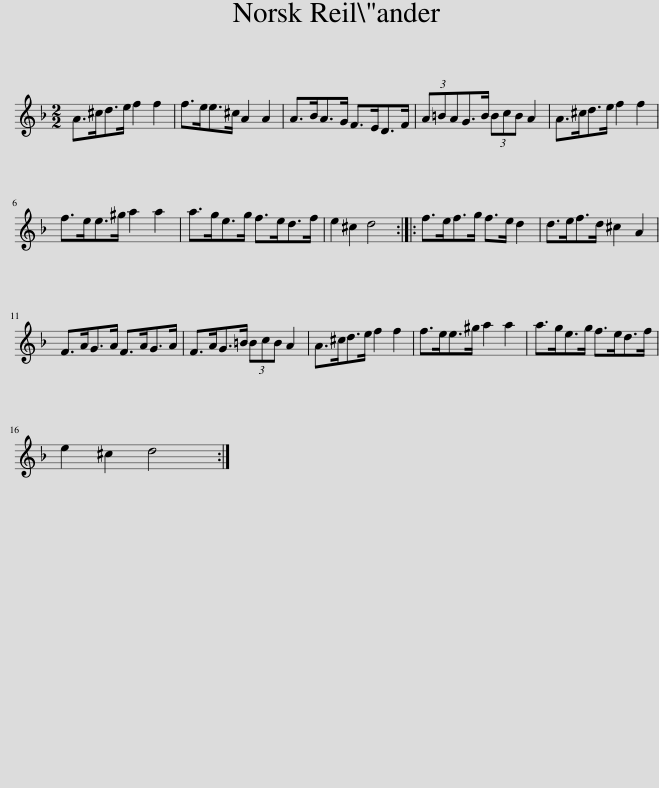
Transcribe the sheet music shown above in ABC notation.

X:1
L:1/8
M:2/2
I:linebreak $
K:Dmin
V:1 treble
V:1
 A>^cd>e f2 f2 | f>ee>^c A2 A2 | A>BA>G F>ED>F | (3A=BAG>B (3BcB A2 | A>^cd>e f2 f2 |$ %5
 f>ee>^g a2 a2 | a>ge>g f>ed>f | e2 ^c2 d4 :: f>ef>g f>e d2 | d>ef>d ^c2 A2 |$ %10
 F>AG>A F>AG>A | F>AG>=B (3BcB A2 | A>^cd>e f2 f2 | f>ee>^g a2 a2 | a>ge>g f>ed>f |$ %15
 e2 ^c2 d4 :| %16
